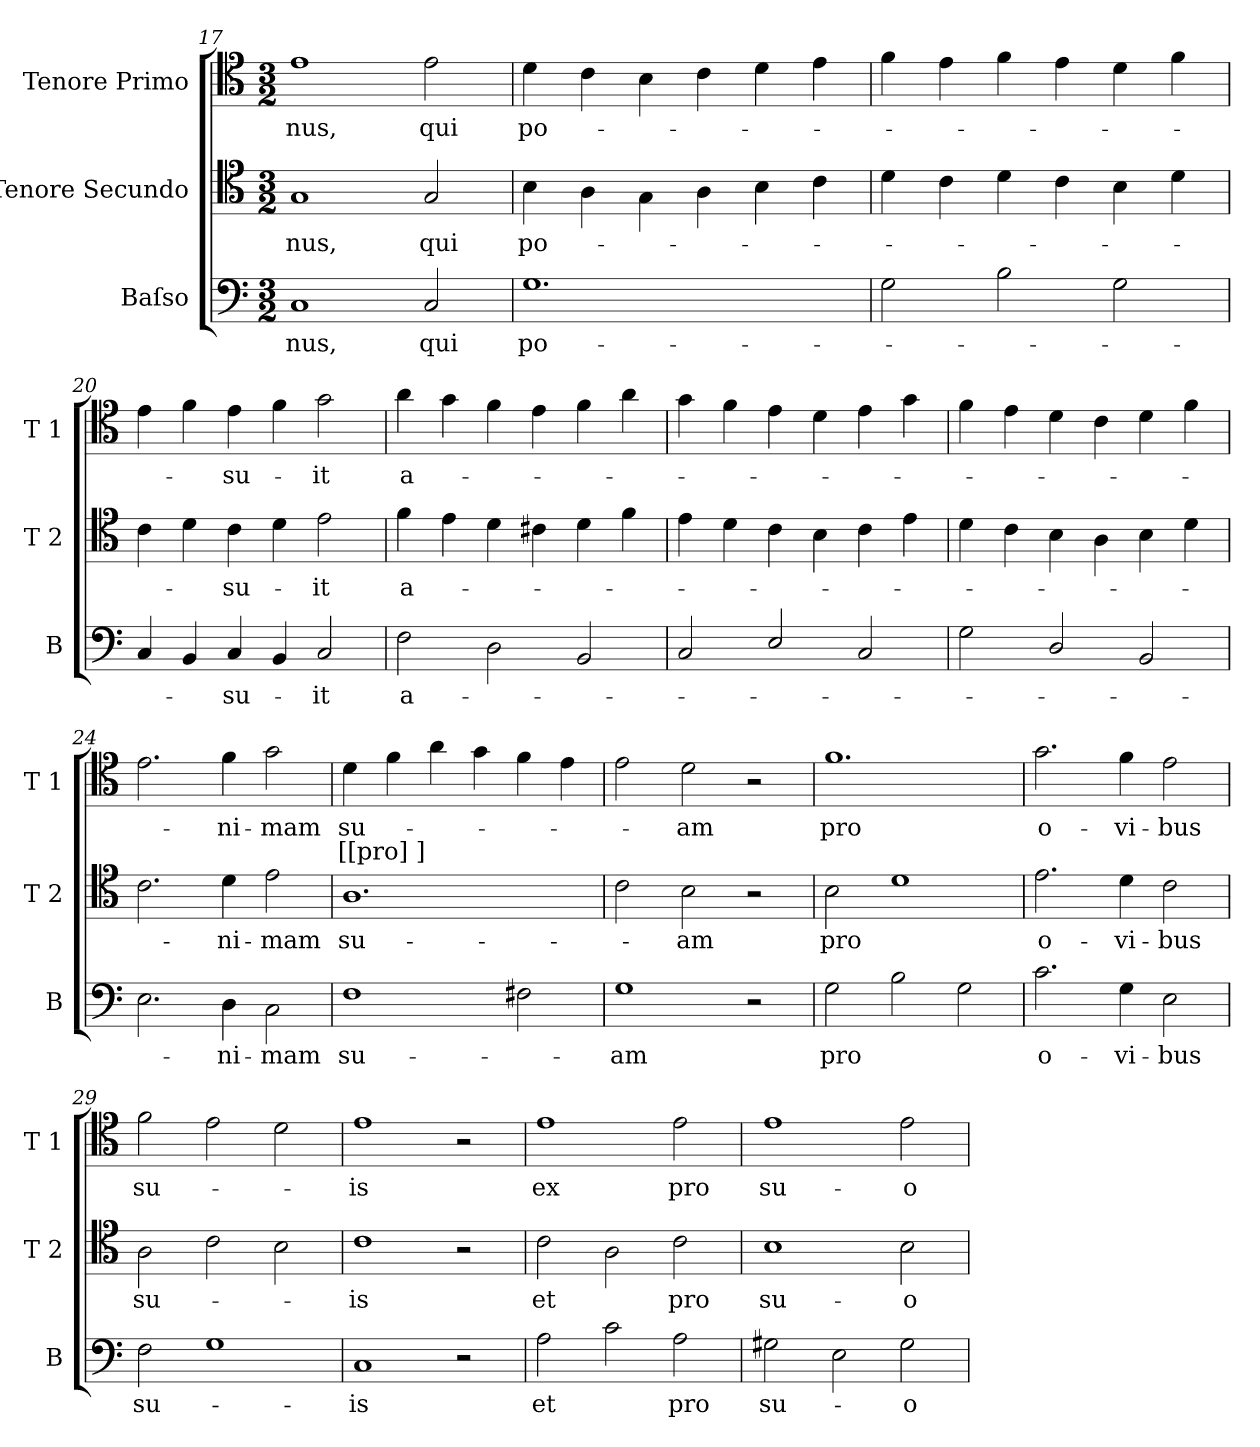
**kern	**text	**kern	**text	**kern	**text	**text
*part3	*part3	*part2	*part2	*part1	*part1	*part1
*staff3	*staff3	*staff2	*staff2	*staff1	*staff1	*staff1
*I"Baſso	*	*I"Tenore Secundo	*	*I"Tenore Primo	*	*
*I'B	*	*I'T 2	*	*I'T 1	*	*
*clefF4	*	*clefC4	*	*clefC4	*	*
*k[]	*	*k[]	*	*k[]	*	*
*M3/2	*	*M3/2	*	*M3/2	*	*
=17	=17	=17	=17	=17	=17	=17
1C	-nus,	1G	-nus,	1e	-nus,	.
2C/	qui	2G/	qui	2e\	qui	.
=18	=18	=18	=18	=18	=18	=18
1.G	po-	4B\	po-	4d\	po-	.
.	.	4A\	.	4c\	.	.
.	.	4G\	.	4B\	.	.
.	.	4A\	.	4c\	.	.
.	.	4B\	.	4d\	.	.
.	.	4c\	.	4e\	.	.
=19	=19	=19	=19	=19	=19	=19
2G\	.	4d\	.	4f\	.	.
.	.	4c\	.	4e\	.	.
2B\	.	4d\	.	4f\	.	.
.	.	4c\	.	4e\	.	.
2G\	.	4B\	.	4d\	.	.
.	.	4d\	.	4f\	.	.
=20	=20	=20	=20	=20	=20	=20
4C/	.	4c\	.	4e\	.	.
4BB/	.	4d\	.	4f\	.	.
4C/	-su-	4c\	-su-	4e\	-su-	.
4BB/	.	4d\	.	4f\	.	.
2C/	-it	2e\	-it	2g\	-it	.
=21	=21	=21	=21	=21	=21	=21
2F\	a-	4f\	a-	4a\	a-	.
.	.	4e\	.	4g\	.	.
2D\	.	4d\	.	4f\	.	.
.	.	4c#X\	.	4e\	.	.
2BB/	.	4d\	.	4f\	.	.
.	.	4f\	.	4a\	.	.
=22	=22	=22	=22	=22	=22	=22
2C/	.	4e\	.	4g\	.	.
.	.	4d\	.	4f\	.	.
2E/	.	4c\	.	4e\	.	.
.	.	4B\	.	4d\	.	.
2C/	.	4c\	.	4e\	.	.
.	.	4e\	.	4g\	.	.
=23	=23	=23	=23	=23	=23	=23
2G\	.	4d\	.	4f\	.	.
.	.	4c\	.	4e\	.	.
2D/	.	4B\	.	4d\	.	.
.	.	4A\	.	4c\	.	.
2BB/	.	4B\	.	4d\	.	.
.	.	4d\	.	4f\	.	.
=24	=24	=24	=24	=24	=24	=24
2.E\	.	2.c\	.	2.e\	.	.
4D\	-ni-	4d\	-ni-	4f\	-ni-	.
2C\	-mam	2e\	-mam	2g\	-mam	.
=25	=25	=25	=25	=25	=25	=25
1F	su-	1.A	su-	4d\	su-	[[pro]]
.	.	.	.	4f\	.	.
.	.	.	.	4a\	.	.
.	.	.	.	4g\	.	.
2F#X\	.	.	.	4f\	.	.
.	.	.	.	4e\	.	.
=26	=26	=26	=26	=26	=26	=26
1G	-am	2c\	.	2e\	.	.
.	.	2B\	-am	2d\	-am	.
2r	.	2r	.	2r	.	.
=27	=27	=27	=27	=27	=27	=27
2G\	pro	2B\	pro	1.f	pro	.
2B\	.	1d	.	.	.	.
2G\	.	.	.	.	.	.
=28	=28	=28	=28	=28	=28	=28
2.c\	o-	2.e\	o-	2.g\	o-	.
4G\	-vi-	4d\	-vi-	4f\	-vi-	.
2E\	-bus	2c\	-bus	2e\	-bus	.
=29	=29	=29	=29	=29	=29	=29
2F\	su-	2A\	su-	2f\	su-	.
1G	.	2c\	.	2e\	.	.
.	.	2B\	.	2d\	.	.
=30	=30	=30	=30	=30	=30	=30
1C	-is	1c	-is	1e	-is	.
2r	.	2r	.	2r	.	.
=31	=31	=31	=31	=31	=31	=31
2A\	et	2c\	et	1e	ex	.
2c\	.	2A\	.	.	.	.
2A\	pro	2c\	pro	2e\	pro	.
=32	=32	=32	=32	=32	=32	=32
2G#X\	su-	1B	su-	1e	su-	.
2E\	.	.	.	.	.	.
2G#\	-o	2B\	-o	2e\	-o	.
=	=	=	=	=	=	=
*-	*-	*-	*-	*-	*-	*-
